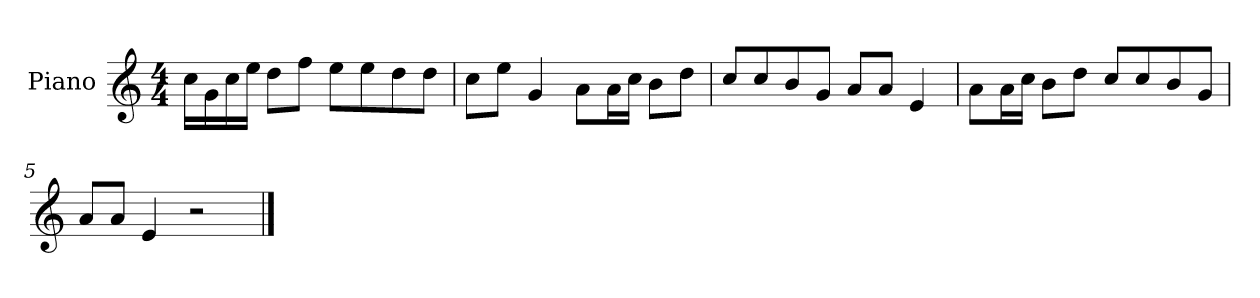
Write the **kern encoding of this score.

**kern
*part1
*staff1
*I"Piano
*I'P-no
*clefG2
*k[]
*M4/4
*MM90
=1
16cc\LL
16g\
16cc\
16ee\JJ
8dd\L
8ff\J
8ee\L
8ee\
8dd\
8dd\J
=2
8cc\L
8ee\J
4g/
8a\L
16a\L
16cc\JJ
8b\L
8dd\J
=3
8cc/L
8cc/
8b/
8g/J
8a/L
8a/J
4e/
=4
8a\L
16a\L
16cc\JJ
8b\L
8dd\J
8cc/L
8cc/
8b/
8g/J
=5
8a/L
8a/J
4e/
2r
==
*-
